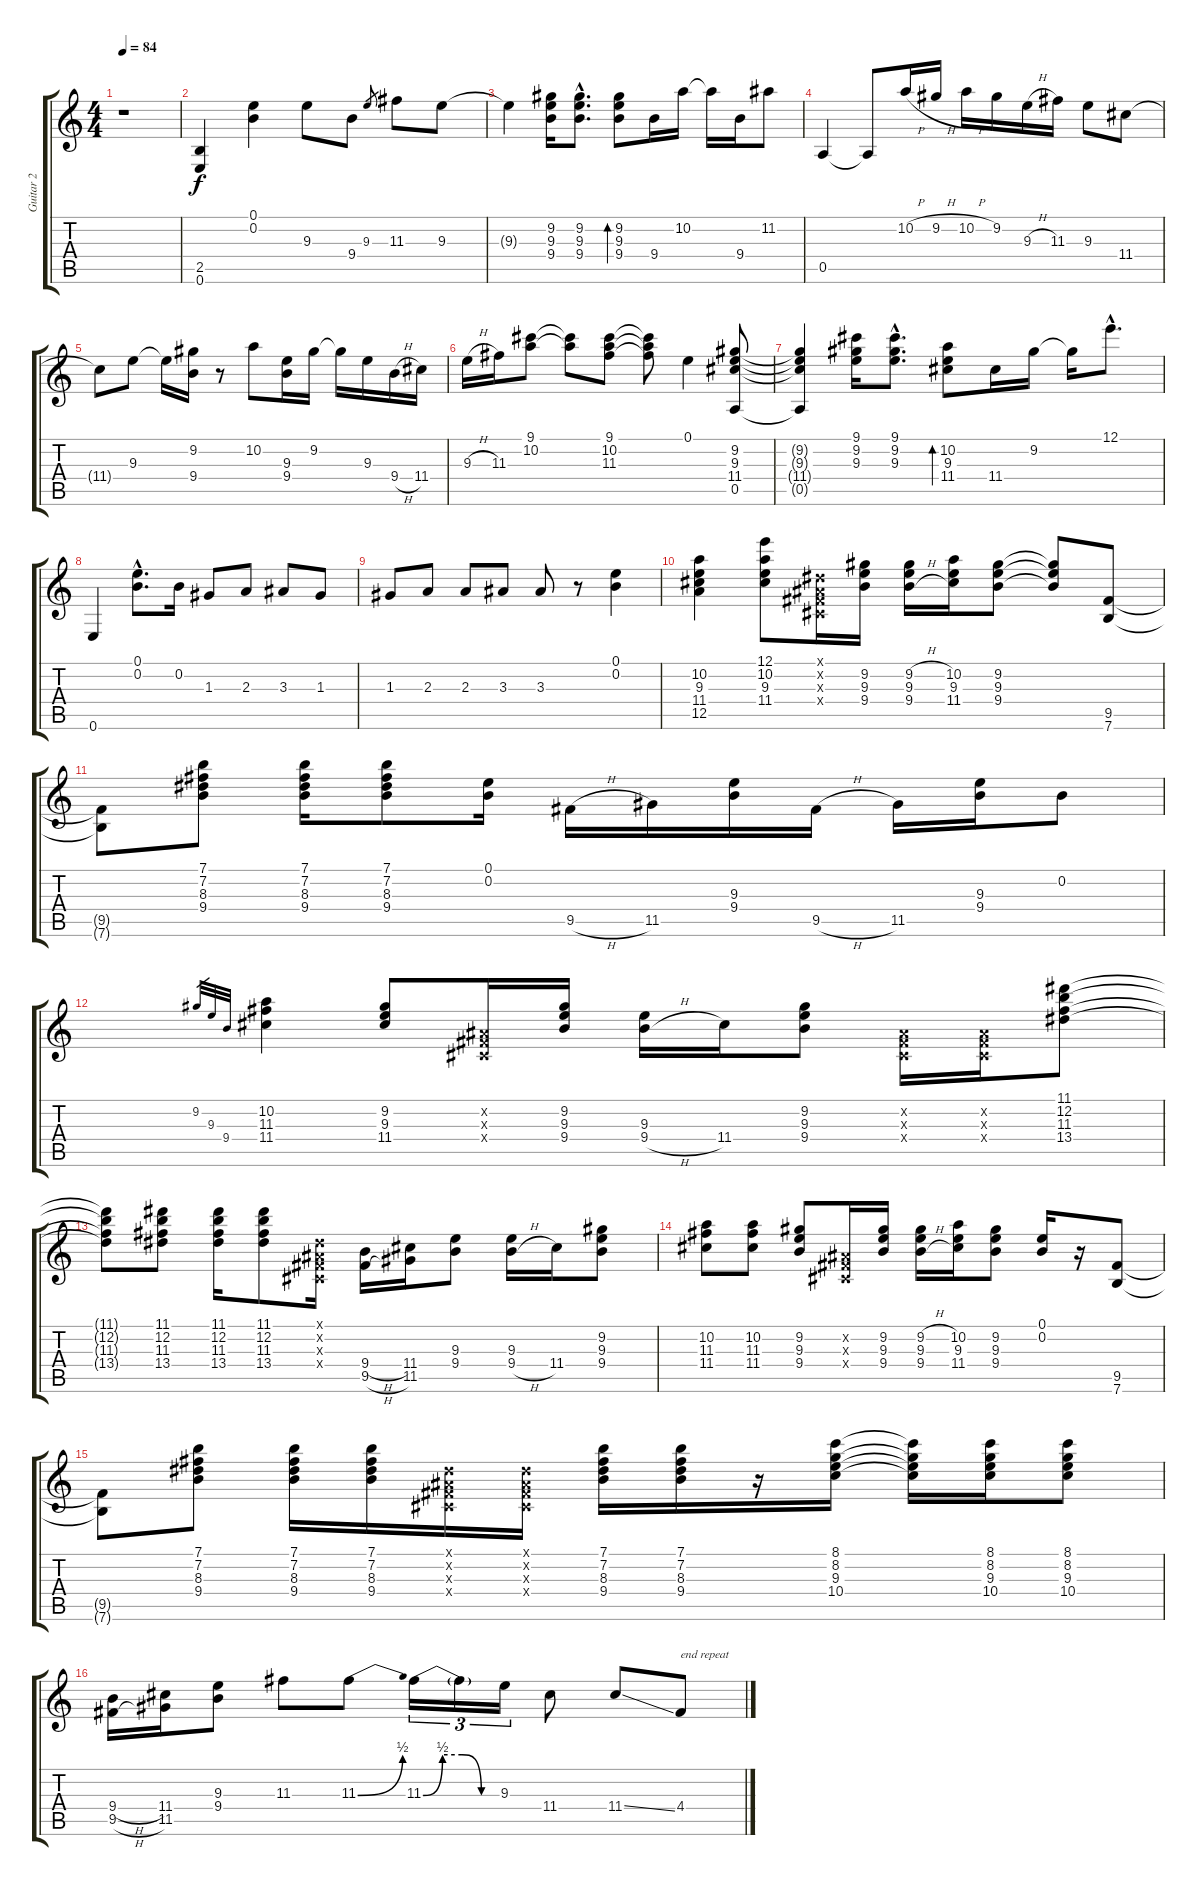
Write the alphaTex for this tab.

\track ("Guitar 2" "Guitar 2") {instrument electricguitarclean}
\staff {score tabs}
\tuning (E4 B3 G3 D3 A2 E2) {hide}
\ts (4 4)
\tempo 84
\clef g2
\ks c
r.1{dy f} |
(2.5 0.6).4 (0.1 0.2).4 9.3.8 9.4.8 9.3.8{gr} 11.3.8 9.3.8 |
9.3{t}.4 (9.2 9.3 9.4).16 (9.2{hac} 9.3{hac} 9.4{hac}).8{d} (9.2 9.3 9.4).8{bd 60} 9.4.16 10.2.16 10.2{t}.16 9.4.16 11.2.8 |
0.5.4 0.5{t}.8 10.2{h}.16 9.2{h}.16 10.2{h}.16 9.2.16 9.3{h}.16 11.3.16 9.3.8 11.4.8 |
11.4{t}.8 9.3.8 9.3{t}.16 (9.2 9.4).16 r.8 10.2.8 (9.3 9.4).16 9.2.16 9.2{t}.16 9.3.16 9.4{h}.16 11.4.16 |
9.3{h}.16 11.3.16 (9.1 10.2).8 (9.1{t} 10.2{t}).8 (9.1 10.2 11.3).8 (9.1{t} 10.2{t} 11.3{t}).8 0.1.4 (9.2 9.3 11.4 0.5).8 |
(9.2{t} 9.3{t} 11.4{t} 0.5{t}).4 (9.1 9.2 9.3).16 (9.1{hac} 9.2{hac} 9.3{hac}).8{d} (10.2 9.3 11.4).8{bd 60} 11.4.16 9.2.16 9.2{t}.16 12.1{hac}.8{d} |
0.6.4 (0.1{hac} 0.2{hac}).8{d} 0.2.16 1.3.8 2.3.8 3.3.8 1.3.8 |
1.3.8 2.3.8 2.3.8 3.3.8 3.3.8 r.8 (0.1 0.2).4 |
(10.2 9.3 11.4 12.5).4 (12.1 10.2 9.3 11.4).8 (-1.1{x} -1.2{x} -1.3{x} -1.4{x}).16 (9.2 9.3 9.4).16 (9.2{h} 9.3 9.4{h}).16 (10.2 9.3 11.4).16 (9.2 9.3 9.4).8 (9.2{t} 9.3{t} 9.4{t}).8 (9.5 7.6).8 |
(9.5{t} 7.6{t}).8 (7.1 7.2 8.3 9.4).8 (7.1 7.2 8.3 9.4).16 (7.1 7.2 8.3 9.4).8 (0.1 0.2).16 9.5{h}.16 11.5.16 (9.3 9.4).16 9.5{h}.16 11.5.16 (9.3 9.4).16 0.2.8 |
9.2.32{gr} 9.3.32{gr} 9.4.32{gr} (10.2 11.3 11.4).4 (9.2 9.3 11.4).8 (-1.2{x} -1.3{x} -1.4{x}).16 (9.2 9.3 9.4).16 (9.3 9.4{h}).16 11.4.16 (9.2 9.3 9.4).8 (-1.2{x} -1.3{x} -1.4{x}).16 (-1.2{x} -1.3{x} -1.4{x}).16 (11.1 12.2 11.3 13.4).8 |
(11.1{t} 12.2{t} 11.3{t} 13.4{t}).8 (11.1 12.2 11.3 13.4).8 (11.1 12.2 11.3 13.4).16 (11.1 12.2 11.3 13.4).8 (-1.1{x} -1.2{x} -1.3{x} -1.4{x}).16 (9.4{h} 9.5{h}).16 (11.4 11.5).16 (9.3 9.4).8 (9.3 9.4{h}).16 11.4.16 (9.2 9.3 9.4).8 |
(10.2 11.3 11.4).8 (10.2 11.3 11.4).8 (9.2 9.3 9.4).8 (-1.2{x} -1.3{x} -1.4{x}).16 (9.2 9.3 9.4).16 (9.2{h} 9.3 9.4{h}).16 (10.2 9.3 11.4).16 (9.2 9.3 9.4).8 (0.1 0.2).16 r.16 (9.5 7.6).8 |
(9.5{t} 7.6{t}).8 (7.1 7.2 8.3 9.4).8 (7.1 7.2 8.3 9.4).16 (7.1 7.2 8.3 9.4).16 (-1.1{x} -1.2{x} -1.3{x} -1.4{x}).16 (-1.1{x} -1.2{x} -1.3{x} -1.4{x}).16 (7.1 7.2 8.3 9.4).16 (7.1 7.2 8.3 9.4).16 r.16 (8.1 8.2 9.3 10.4).16 (8.1{t} 8.2{t} 9.3{t} 10.4{t}).16 (8.1 8.2 9.3 10.4).16 (8.1 8.2 9.3 10.4).8 |
(9.4{h} 9.5{h}).16 (11.4 11.5).16 (9.3 9.4).8 11.3.8 11.3{be (bend 0 0 60 2)}.8 11.3{be (custom 0 0 15 2 30 2 45 0 60 0)}.16{tu (3 2)} 11.3{t}.16{tu (3 2)} 9.3.16{tu (3 2)} 11.4.8 11.4{ss}.8 4.4.8{txt "end repeat"}
